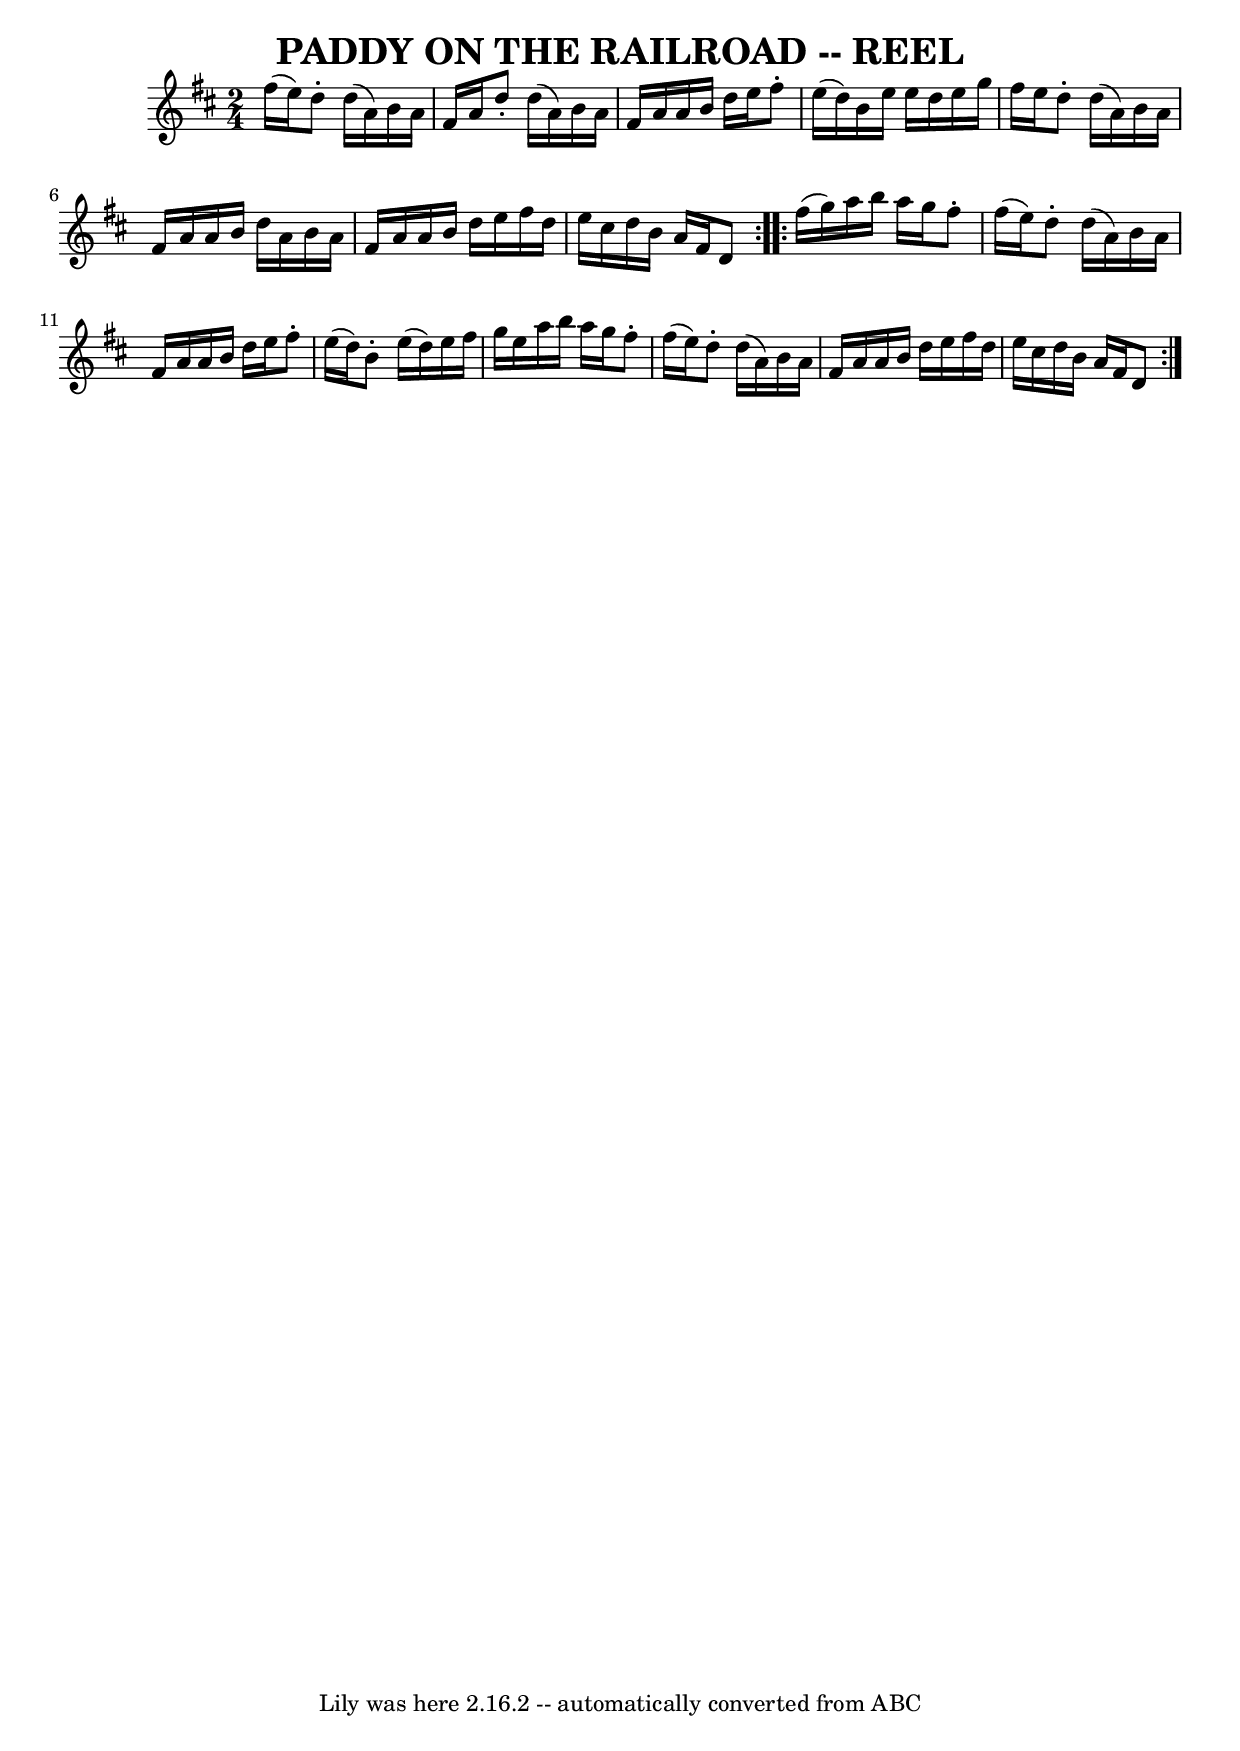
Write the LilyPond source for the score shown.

\version "2.16.2"
\include "Mammoth.ily"
\header {
  %% book = "Ryan's Mammoth Collection of Fiddle Tunes"
  crossRefNumber = "1"
  footnotes = "\\\\AKA The Merry Blacksmith"
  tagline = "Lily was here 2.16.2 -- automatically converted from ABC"
  title = "PADDY ON THE RAILROAD -- REEL"

}
voicedefault =  {



  \repeat volta 2 {

    \time 2/4 
    \key d \major fis''16 (e''16)   |
    d''8 -. d''16 
    (a'16) b'16 a'16 fis'16 a'16    |
    d''8 -. d''16 (
    a'16) b'16 a'16 fis'16 a'16    |
    a'16 b'16 d''16   
    e''16 fis''8 -. e''16 (d''16)   |
    b'16 e''16 e''16   
    d''16 e''16 g''16 fis''16 e''16    |
    d''8 -. d''16 (
    a'16) b'16 a'16 fis'16 a'16    |
    a'16 b'16 d''16  
    a'16 b'16 a'16 fis'16 a'16    |
    a'16 b'16 d''16    
    e''16 fis''16 d''16 e''16 cis''16    |
    d''16 b'16    
    a'16 fis'16 d'8    
  }     
  \repeat volta 2 {
    fis''16 (g''16)   
    |
    a''16 b''16 a''16 g''16 fis''8 -. fis''16 (e''16  
    -)   |
    d''8 -. d''16 (a'16) b'16 a'16 fis'16 a'16   
    |
    a'16 b'16 d''16 e''16 fis''8 -. e''16 (d''16)   
    |
    b'8 -. e''16 (d''16) e''16 fis''16 g''16 e''16    
    |
    a''16 b''16 a''16 g''16 fis''8 -. fis''16 (e''16  
    -)   |
    d''8 -. d''16 (a'16) b'16 a'16 fis'16 a'16   
    |
    a'16 b'16 d''16 e''16 fis''16 d''16 e''16    
    cis''16    |
    d''16 b'16 a'16 fis'16 d'8    
  }   

}

\score{
  <<

    \context Staff="default"
    {
      \voicedefault 
      
    }

  >>
  \layout {
    
  }
  \midi {
  }

}
